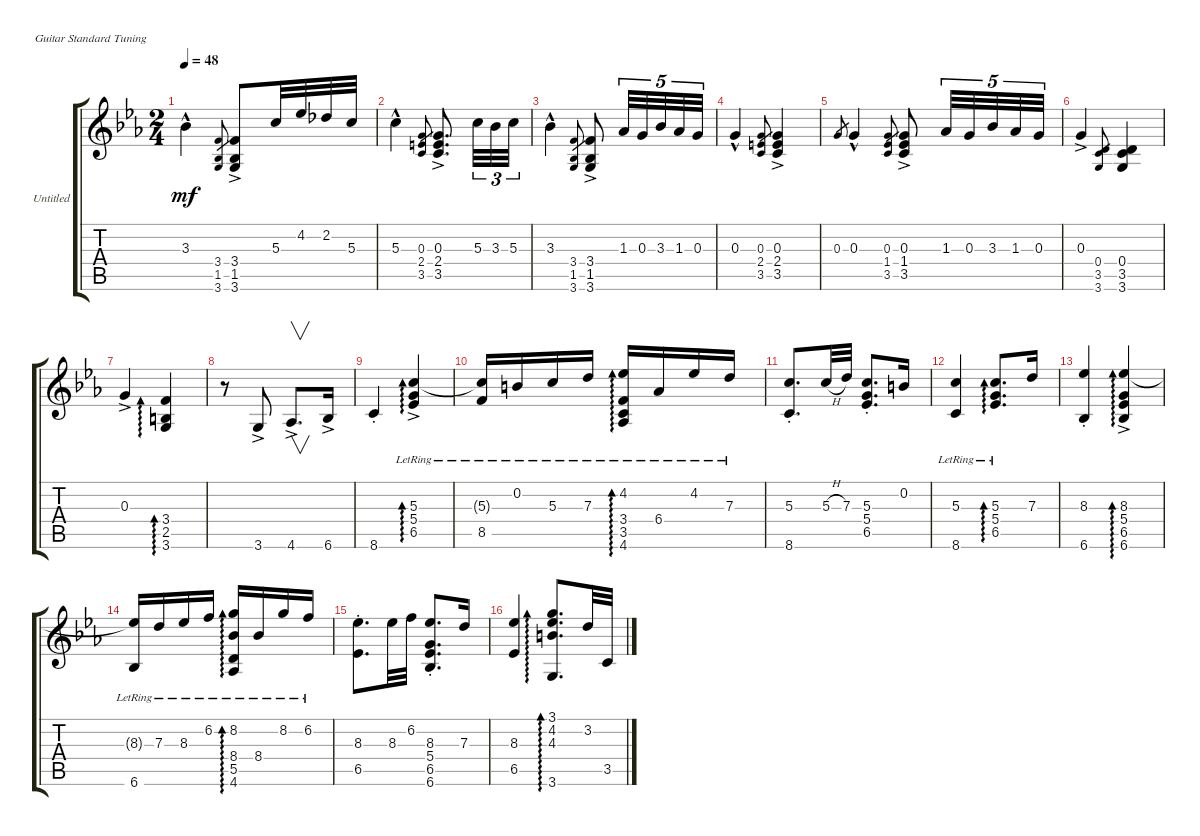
\bracketExtendMode groupsimilarinstruments
\firstSystemTrackNameOrientation horizontal
\otherSystemsTrackNameOrientation horizontal
\track ("Untitled" "Untitled") {instrument acousticguitarnylon}
\staff {score tabs}
\tuning (E4 B3 G3 D3 A2 E2)
\ts (2 4)
\tempo 48
\clef g2
\ks cminor
3.3{hac}.4{dy mf} (3.4 1.5 3.6).8{gr} (3.4{ac} 1.5{ac} 3.6{ac}).8 5.3.32 4.2.32 2.2.32 5.3.32 |
5.3{hac}.4 (0.3 2.4 3.5).8{gr} (0.3{ac} 2.4{ac} 3.5{ac}).8{d} 5.3.32{tu (3 2)} 3.3.32{tu (3 2)} 5.3.32{tu (3 2)} |
3.3{hac}.4 (3.4 1.5 3.6).8{gr} (3.4{ac} 1.5{ac} 3.6{ac}).8 1.3.32{tu (5 4)} 0.3.32{tu (5 4)} 3.3.32{tu (5 4)} 1.3.32{tu (5 4)} 0.3.32{tu (5 4)} |
0.3{hac}.4 (0.3 2.4 3.5).8{gr} (0.3{ac} 2.4{ac} 3.5{ac}).4 |
0.3.8{gr} 0.3{hac}.4 (0.3 1.4 3.5).8{gr} (0.3{ac} 1.4{ac} 3.5{ac}).8 1.3.32{tu (5 4)} 0.3.32{tu (5 4)} 3.3.32{tu (5 4)} 1.3.32{tu (5 4)} 0.3.32{tu (5 4)} |
0.3{ac}.4 (0.4 3.5 3.6).8{gr} (0.4 3.5 3.6).4 |
0.3{ac}.4 (3.4 2.5 3.6).4{ad 0} |
r.8 3.6{ac}.8 4.6{ac}.8{v d} 6.6{ac}.16 |
8.6{st}.4 (5.3{ac lr} 5.4{ac lr} 6.5{ac lr}).4{ad 0} |
(5.3{lr t} 8.5{lr}).16 0.2{lr}.16 5.3{lr}.16 7.3{lr}.16 (4.2{lr} 3.4{lr} 3.5{lr} 4.6{lr}).16{ad 0} 6.4{lr}.16 4.2{lr}.16 7.3{lr}.16 |
(5.3{st} 8.6{st}).8{d} 5.3{h}.32 7.3.32 (5.3{st} 5.4{st} 6.5{st}).8{d} 0.2.16 |
(5.3{lr} 8.6{lr}).4 (5.3{lr} 5.4{lr} 6.5{lr}).8{d ad 0} 7.3.16 |
(8.3{st} 6.6{st}).4 (8.3{ac} 5.4{ac} 6.5{ac} 6.6{ac}).4{ad 0} |
(8.3{lr t} 6.6{lr}).16 7.3{lr}.16 8.3{lr}.16 6.2{lr}.16 (8.2{lr} 8.4{lr} 5.5{lr} 4.6{lr}).16{ad 0} 8.4{lr}.16 8.2{lr}.16 6.2{lr}.16 |
(8.3{st} 6.5{st}).8{d} 8.3.32 6.2.32 (8.3{st} 5.4{st} 6.5{st} 6.6{st}).8{d} 7.3.16 |
(8.3 6.5).4 (3.1 4.2 4.3 3.6).8{d ad 0} 3.2.32 3.5.32
